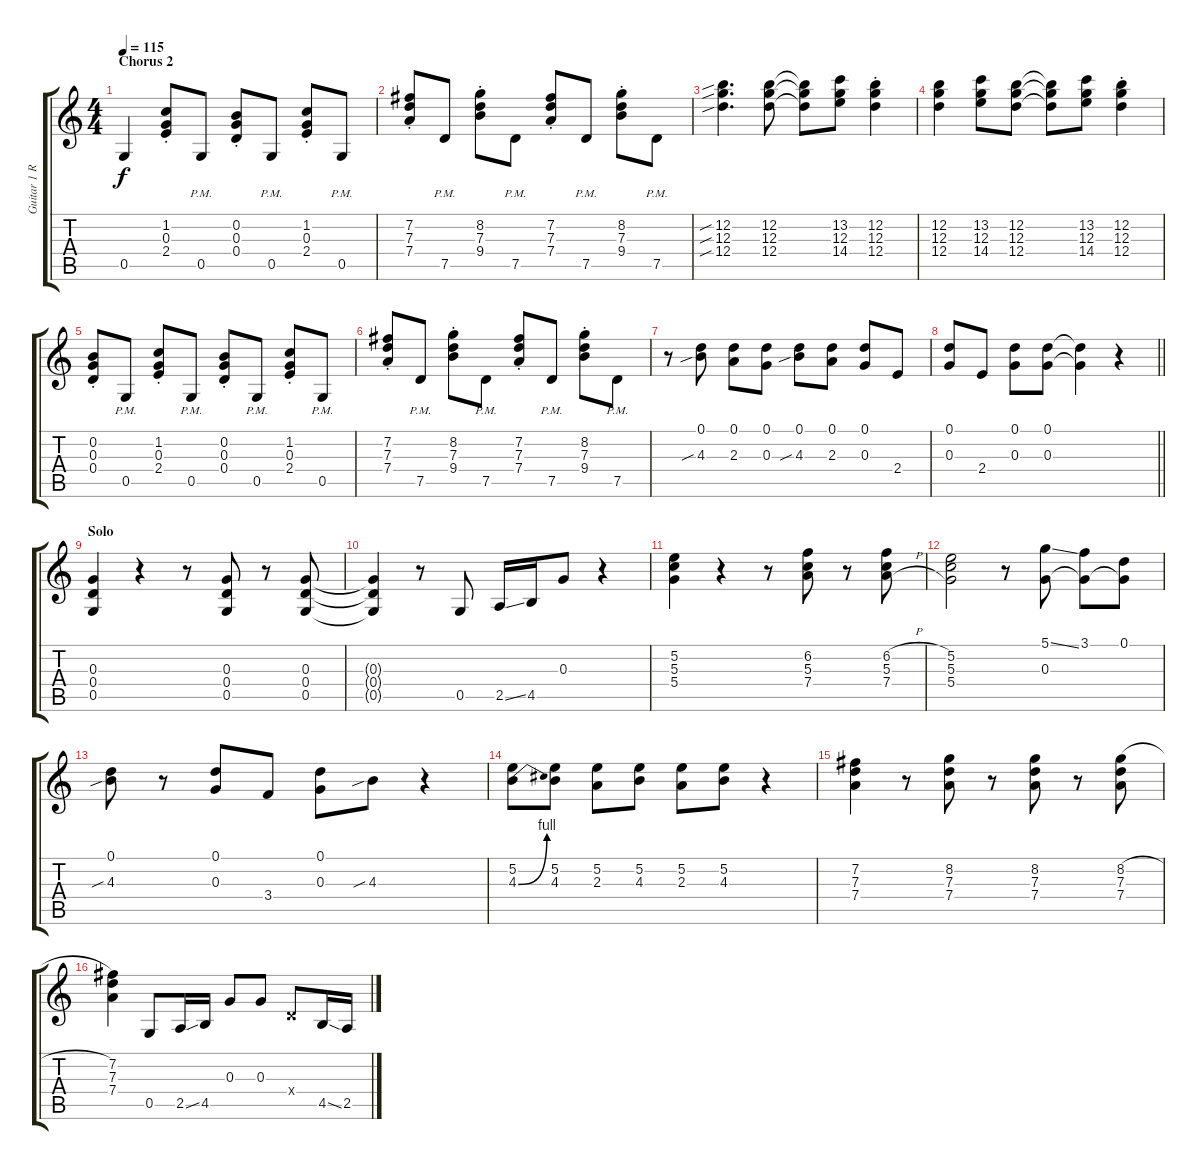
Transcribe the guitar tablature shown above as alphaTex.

\track ("Guitar 1 Right" "Guitar 1 R") {instrument overdrivenguitar}
\staff {score tabs}
\tuning (D4 B3 G3 D3 G2 D2) {hide}
\ts (4 4)
\section ("" "Chorus 2")
\tempo 115
\clef g2
\ks c
0.5{t}.4{dy f} (1.2{st} 0.3{st} 2.4{st}).8 0.5{pm}.8 (0.2{st} 0.3{st} 0.4{st}).8 0.5{pm}.8 (1.2{st} 0.3{st} 2.4{st}).8 0.5{pm}.8 |
(7.2{st} 7.3{st} 7.4{st}).8 7.5{pm}.8 (8.2{st} 7.3{st} 9.4{st}).8 7.5{pm}.8 (7.2{st} 7.3{st} 7.4{st}).8 7.5{pm}.8 (8.2{st} 7.3{st} 9.4{st}).8 7.5{pm}.8 |
(12.2{sib} 12.3{sib} 12.4{sib}).4{d} (12.2 12.3 12.4).8 (12.2{t} 12.3{t} 12.4{t}).8 (13.2 12.3 14.4).8 (12.2{st} 12.3{st} 12.4{st}).4 |
(12.2 12.3 12.4).4 (13.2 12.3 14.4).8 (12.2 12.3 12.4).8 (12.2{t} 12.3{t} 12.4{t}).8 (13.2 12.3 14.4).8 (12.2{st} 12.3{st} 12.4{st}).4 |
(0.2{st} 0.3{st} 0.4{st}).8 0.5{pm}.8 (1.2{st} 0.3{st} 2.4{st}).8 0.5{pm}.8 (0.2{st} 0.3{st} 0.4{st}).8 0.5{pm}.8 (1.2{st} 0.3{st} 2.4{st}).8 0.5{pm}.8 |
(7.2{st} 7.3{st} 7.4{st}).8 7.5{pm}.8 (8.2{st} 7.3{st} 9.4{st}).8 7.5{pm}.8 (7.2{st} 7.3{st} 7.4{st}).8 7.5{pm}.8 (8.2{st} 7.3{st} 9.4{st}).8 7.5{pm}.8 |
r.8 (0.1 4.3{sib}).8 (0.1 2.3).8 (0.1 0.3).8 (0.1 4.3{sib}).8 (0.1 2.3).8 (0.1 0.3).8 2.4.8 |
\barLineRight lightlight
(0.1 0.3).8 2.4.8 (0.1 0.3).8 (0.1 0.3).8 (0.1{t} 0.3{t}).4 r.4 |
\section ("" "Solo")
(0.3 0.4 0.5).4 r.4 r.8 (0.3 0.4 0.5).8 r.8 (0.3 0.4 0.5).8 |
(0.3{t} 0.4{t} 0.5{t}).4 r.8 0.5.8 2.5{ss}.16 4.5.16 0.3.8 r.4 |
(5.2 5.3 5.4).4 r.4 r.8 (6.2 5.3 7.4).8 r.8 (6.2{h} 5.3 7.4{h}).8 |
(5.2 5.3 5.4).2 r.8 (5.1{ss} 0.3).8 (3.1 0.3{t}).8 (0.1 0.3{t}).8 |
(0.1 4.3{sib}).8 r.8 (0.1 0.3).8 3.4.8 (0.1 0.3).8 4.3{sib}.8 r.4 |
(5.2 4.3{be (bend 0 0 60 4)}).8 (5.2 4.3).8 (5.2 2.3).8 (5.2 4.3).8 (5.2 2.3).8 (5.2 4.3).8 r.4 |
(7.2 7.3 7.4).4 r.8 (8.2 7.3 7.4).8 r.8 (8.2 7.3 7.4).8 r.8 (8.2{h} 7.3 7.4).8 |
(7.2 7.3 7.4).4 0.5.8 2.5{ss}.16 4.5.16 0.3.8 0.3.8 0.4{x}.8 4.5{ss}.16 2.5.16
